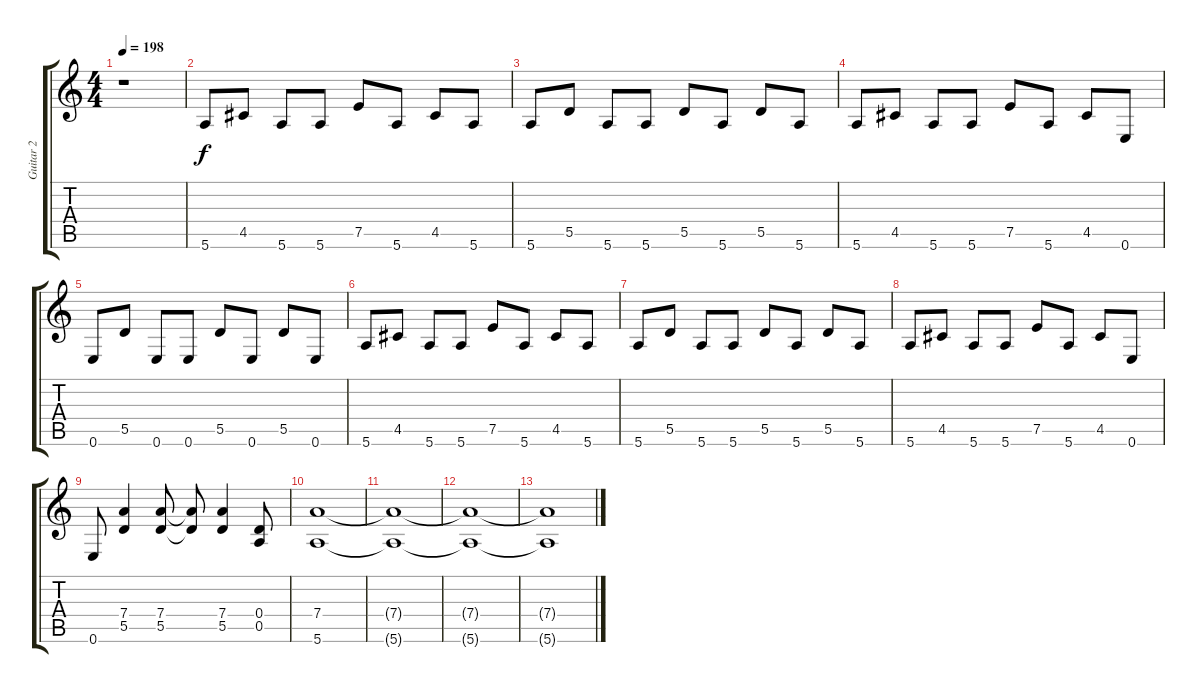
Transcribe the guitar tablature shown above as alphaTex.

\track ("Guitar 2" "Guitar 2") {instrument distortionguitar}
\staff {score tabs}
\tuning (E4 B3 G3 D3 A2 E2) {hide}
\ts (4 4)
\tempo 198
\clef g2
\ks c
r.1{dy f} |
5.6.8 4.5.8 5.6.8 5.6.8 7.5.8 5.6.8 4.5.8 5.6.8 |
5.6.8 5.5.8 5.6.8 5.6.8 5.5.8 5.6.8 5.5.8 5.6.8 |
5.6.8 4.5.8 5.6.8 5.6.8 7.5.8 5.6.8 4.5.8 0.6.8 |
0.6.8 5.5.8 0.6.8 0.6.8 5.5.8 0.6.8 5.5.8 0.6.8 |
5.6.8 4.5.8 5.6.8 5.6.8 7.5.8 5.6.8 4.5.8 5.6.8 |
5.6.8 5.5.8 5.6.8 5.6.8 5.5.8 5.6.8 5.5.8 5.6.8 |
5.6.8 4.5.8 5.6.8 5.6.8 7.5.8 5.6.8 4.5.8 0.6.8 |
0.6.8 (7.4 5.5).4 (7.4 5.5).8 (7.4{t} 5.5{t}).8 (7.4 5.5).4 (0.4 0.5).8 |
(7.4 5.6).1 |
(7.4{t} 5.6{t}).1 |
(7.4{t} 5.6{t}).1 |
(7.4{t} 5.6{t}).1
